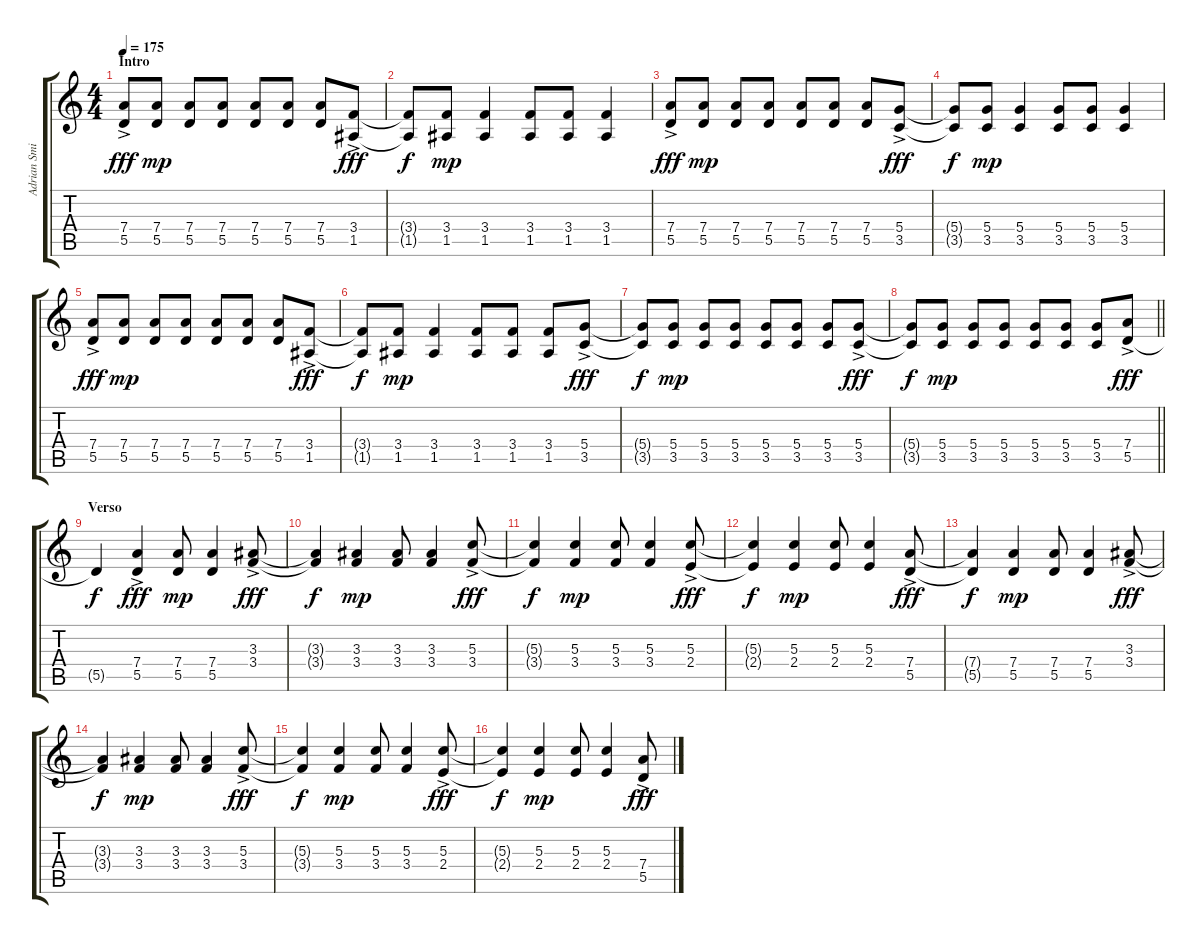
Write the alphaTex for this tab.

\track ("Adrian Smith" "Adrian Smi") {instrument distortionguitar}
\staff {score tabs}
\tuning (E4 B3 G3 D3 A2 E2) {hide}
\ts (4 4)
\section ("" "Intro")
\tempo 175
\clef g2
\ks c
(7.4{ac} 5.5{ac}).8{dy fff instrument distortionguitar} (7.4 5.5).8{dy mp} (7.4 5.5).8 (7.4 5.5).8 (7.4 5.5).8 (7.4 5.5).8 (7.4 5.5).8 (3.4{ac} 1.5{ac}).8{dy fff} |
(3.4{t} 1.5{t}).8{dy f} (3.4 1.5).8{dy mp} (3.4 1.5).4 (3.4 1.5).8 (3.4 1.5).8 (3.4 1.5).4 |
(7.4{ac} 5.5{ac}).8{dy fff} (7.4 5.5).8{dy mp} (7.4 5.5).8 (7.4 5.5).8 (7.4 5.5).8 (7.4 5.5).8 (7.4 5.5).8 (5.4{ac} 3.5{ac}).8{dy fff} |
(5.4{t} 3.5{t}).8{dy f} (5.4 3.5).8{dy mp} (5.4 3.5).4 (5.4 3.5).8 (5.4 3.5).8 (5.4 3.5).4 |
(7.4{ac} 5.5{ac}).8{dy fff} (7.4 5.5).8{dy mp} (7.4 5.5).8 (7.4 5.5).8 (7.4 5.5).8 (7.4 5.5).8 (7.4 5.5).8 (3.4{ac} 1.5{ac}).8{dy fff} |
(3.4{t} 1.5{t}).8{dy f} (3.4 1.5).8{dy mp} (3.4 1.5).4 (3.4 1.5).8 (3.4 1.5).8 (3.4 1.5).8 (5.4{ac} 3.5{ac}).8{dy fff} |
(5.4{t} 3.5{t}).8{dy f} (5.4 3.5).8{dy mp} (5.4 3.5).8 (5.4 3.5).8 (5.4 3.5).8 (5.4 3.5).8 (5.4 3.5).8 (5.4{ac} 3.5{ac}).8{dy fff} |
\barLineRight lightlight
(5.4{t} 3.5{t}).8{dy f} (5.4 3.5).8{dy mp} (5.4 3.5).8 (5.4 3.5).8 (5.4 3.5).8 (5.4 3.5).8 (5.4 3.5).8 (7.4{ac} 5.5{ac}).8{dy fff} |
\section ("" "Verso")
5.5{t}.4{dy f} (7.4{ac} 5.5{ac}).4{dy fff} (7.4 5.5).8{dy mp} (7.4 5.5).4 (3.3{ac} 3.4{ac}).8{dy fff} |
(3.3{t} 3.4{t}).4{dy f} (3.3 3.4).4{dy mp} (3.3 3.4).8 (3.3 3.4).4 (5.3{ac} 3.4{ac}).8{dy fff} |
(5.3{t} 3.4{t}).4{dy f} (5.3 3.4).4{dy mp} (5.3 3.4).8 (5.3 3.4).4 (5.3{ac} 2.4{ac}).8{dy fff} |
(5.3{t} 2.4{t}).4{dy f} (5.3 2.4).4{dy mp} (5.3 2.4).8 (5.3 2.4).4 (7.4{ac} 5.5{ac}).8{dy fff} |
(7.4{t} 5.5{t}).4{dy f} (7.4 5.5).4{dy mp} (7.4 5.5).8 (7.4 5.5).4 (3.3{ac} 3.4{ac}).8{dy fff} |
(3.3{t} 3.4{t}).4{dy f} (3.3 3.4).4{dy mp} (3.3 3.4).8 (3.3 3.4).4 (5.3{ac} 3.4{ac}).8{dy fff} |
(5.3{t} 3.4{t}).4{dy f} (5.3 3.4).4{dy mp} (5.3 3.4).8 (5.3 3.4).4 (5.3{ac} 2.4{ac}).8{dy fff} |
(5.3{t} 2.4{t}).4{dy f} (5.3 2.4).4{dy mp} (5.3 2.4).8 (5.3 2.4).4 (7.4{ac} 5.5{ac}).8{dy fff}
